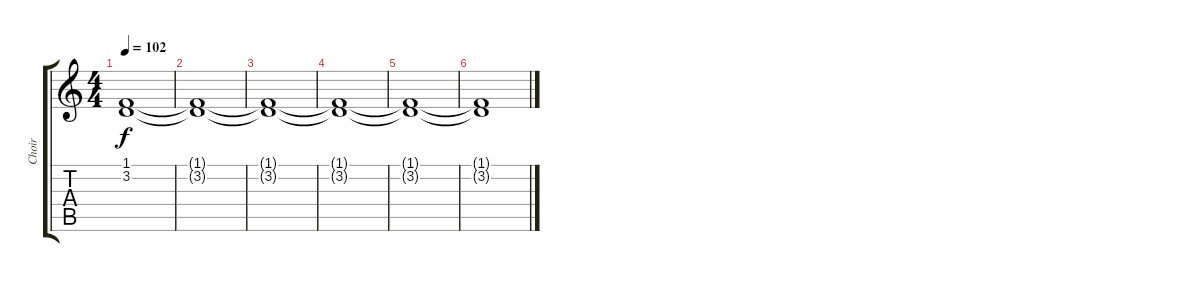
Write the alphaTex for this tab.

\track ("Choir" "Choir") {instrument pad4choir}
\staff {score tabs}
\tuning (E4 B3 G3 D3 A2 E2) {hide}
\ts (4 4)
\tempo 102
\clef g2
\ks c
(1.1{t} 3.2{t}).1{dy f} |
(1.1{t} 3.2{t}).1 |
(1.1{t} 3.2{t}).1{volume 0} |
(1.1{t} 3.2{t}).1 |
(1.1{t} 3.2{t}).1 |
(1.1{t} 3.2{t}).1
